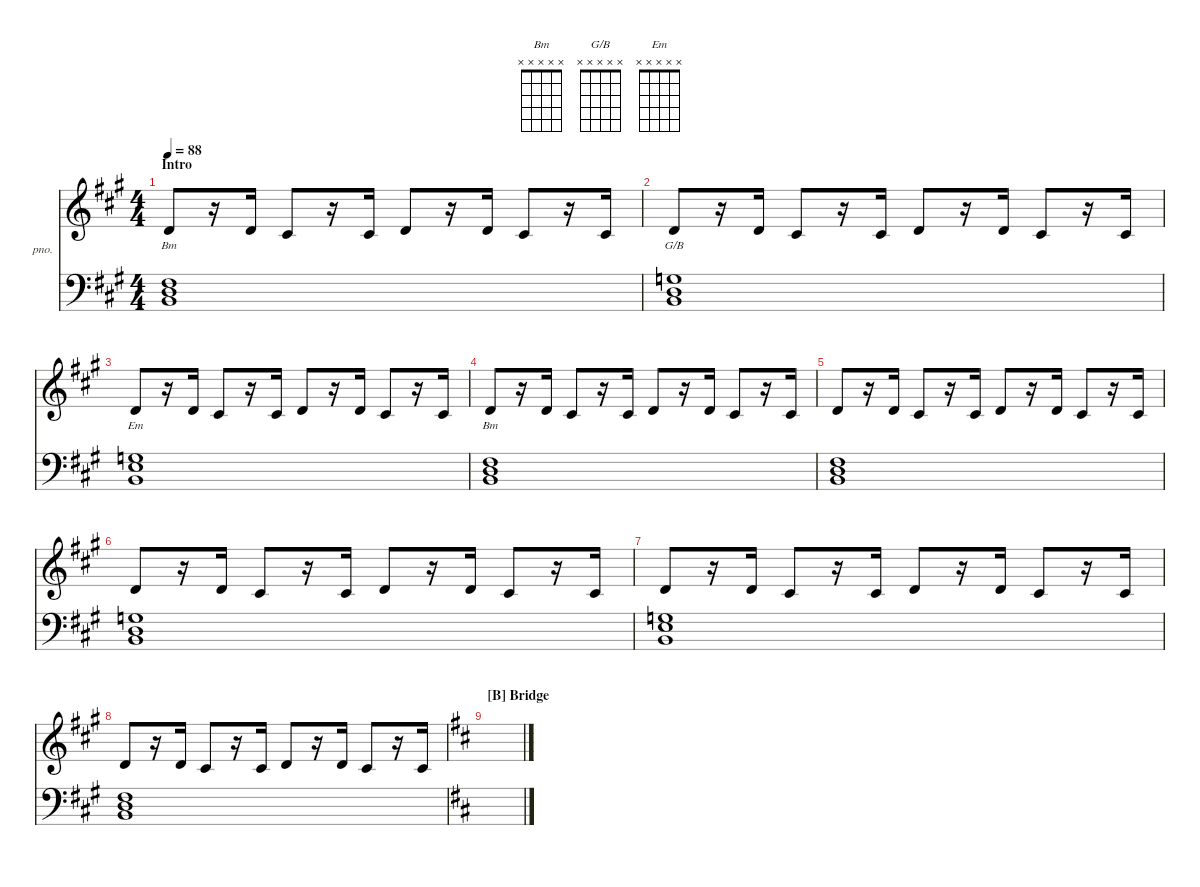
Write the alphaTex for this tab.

\defaultSystemsLayout 4
\hideDynamics
\bracketExtendMode nobrackets
\firstSystemTrackNameOrientation horizontal
\otherSystemsTrackNameOrientation horizontal
\track ("Acoustic Piano" "pno.") {defaultSystemsLayout 2 solo instrument acousticgrandpiano}
\staff {score}
\tuning (E4 B3 G3 D3 A2 E2)
\ts (4 4)
\section ("" "Intro")
\tempo 88
\clef g2
\scale
1.08798
\ks f#minor
3.2{acc forcenatural}.8{dy mf instrument acousticgrandpiano beam Up} r.16{beam Up} 7.3{acc forcenatural}.16{beam Up} 6.3{acc #}.8{beam Up} r.16{beam Up} 6.3{acc #}.16{beam Up} 3.2{acc forcenatural}.8{beam Up} r.16{beam Up} 7.3{acc forcenatural}.16{beam Up} 11.4{acc #}.8{beam Up} r.16{beam Up} 6.3{acc #}.16{beam Up} |
\scale
0.912023 3.2{acc forcenatural}.8{beam Up} r.16{beam Up} 7.3{acc forcenatural}.16{beam Up} 6.3{acc #}.8{beam Up} r.16{beam Up} 6.3{acc #}.16{beam Up} 3.2{acc forcenatural}.8{beam Up} r.16{beam Up} 7.3{acc forcenatural}.16{beam Up} 11.4{acc #}.8{beam Up} r.16{beam Up} 6.3{acc #}.16{beam Up} |
\scale
1.05468 3.2{acc forcenatural}.8{beam Up} r.16{beam Up} 7.3{acc forcenatural}.16{beam Up} 6.3{acc #}.8{beam Up} r.16{beam Up} 6.3{acc #}.16{beam Up} 3.2{acc forcenatural}.8{beam Up} r.16{beam Up} 7.3{acc forcenatural}.16{beam Up} 11.4{acc #}.8{beam Up} r.16{beam Up} 6.3{acc #}.16{beam Up} |
\scale
0.945316 3.2{acc forcenatural}.8{beam Up} r.16{beam Up} 7.3{acc forcenatural}.16{beam Up} 6.3{acc #}.8{beam Up} r.16{beam Up} 6.3{acc #}.16{beam Up} 3.2{acc forcenatural}.8{beam Up} r.16{beam Up} 7.3{acc forcenatural}.16{beam Up} 11.4{acc #}.8{beam Up} r.16{beam Up} 6.3{acc #}.16{beam Up} |
\scale
1.07047 3.2{acc forcenatural}.8{beam Up} r.16{beam Up} 7.3{acc forcenatural}.16{beam Up} 6.3{acc #}.8{beam Up} r.16{beam Up} 6.3{acc #}.16{beam Up} 3.2{acc forcenatural}.8{beam Up} r.16{beam Up} 7.3{acc forcenatural}.16{beam Up} 11.4{acc #}.8{beam Up} r.16{beam Up} 6.3{acc #}.16{beam Up} |
\scale
0.929526 3.2{acc forcenatural}.8{beam Up} r.16{beam Up} 7.3{acc forcenatural}.16{beam Up} 6.3{acc #}.8{beam Up} r.16{beam Up} 6.3{acc #}.16{beam Up} 3.2{acc forcenatural}.8{beam Up} r.16{beam Up} 7.3{acc forcenatural}.16{beam Up} 11.4{acc #}.8{beam Up} r.16{beam Up} 6.3{acc #}.16{beam Up} |
\scale
1.05026 3.2{acc forcenatural}.8{beam Up} r.16{beam Up} 7.3{acc forcenatural}.16{beam Up} 6.3{acc #}.8{beam Up} r.16{beam Up} 6.3{acc #}.16{beam Up} 3.2{acc forcenatural}.8{beam Up} r.16{beam Up} 7.3{acc forcenatural}.16{beam Up} 11.4{acc #}.8{beam Up} r.16{beam Up} 6.3{acc #}.16{beam Up} |
\scale
0.949737 3.2{acc forcenatural}.8{beam Up} r.16{beam Up} 7.3{acc forcenatural}.16{beam Up} 6.3{acc #}.8{beam Up} r.16{beam Up} 6.3{acc #}.16{beam Up} 3.2{acc forcenatural}.8{beam Up} r.16{beam Up} 7.3{acc forcenatural}.16{beam Up} 11.4{acc #}.8{beam Up} r.16{beam Up} 6.3{acc #}.16{beam Up} |
\section ("B" "Bridge")
\scale
1.05468
\ks bminor
|
\scale
0.945316 |
\scale
1.05468 |
\scale
0.945316 |
\scale
1.05468 |
\scale
0.945316 |
\scale
1.05026 |
\scale
0.949737
\staff {score}
\tuning (G2 D2 A1 E1 B0)
\chord ("Bm" x x x x x)
\chord ("G/B" x x x x x)
\chord ("Em" x x x x x)
\clef f4
\ottava regular
\simile none
\scale
1.08798
\ks f#minor
(4.1{acc forcenatural} 12.2{acc forcenatural} 21.3{acc #}).1{ch "Bm" dy mf beam Down} |
\scale
0.912023 (9.2{acc forcenatural} 17.3{acc forcenatural} 27.4{acc forcenatural}).1{ch "G/B" beam Up} |
\scale
1.05468 (4.1{acc forcenatural} 24.4{acc forcenatural} 32.5{acc forcenatural}).1{ch "Em" beam Up} |
\scale
0.945316 (4.1{acc forcenatural} 12.2{acc forcenatural} 21.3{acc #}).1{ch "Bm" beam Down} |
\scale
1.07047 (4.1{acc forcenatural} 12.2{acc forcenatural} 21.3{acc #}).1{beam Down} |
\scale
0.929526 (9.2{acc forcenatural} 17.3{acc forcenatural} 27.4{acc forcenatural}).1{beam Down} |
\scale
1.05026 (4.1{acc forcenatural} 24.4{acc forcenatural} 32.5{acc forcenatural}).1{beam Down} |
\scale
0.949737 (4.1{acc forcenatural} 12.2{acc forcenatural} 21.3{acc #}).1{beam Down} |
\scale
1.05468
\ks bminor
|
\scale
0.945316 |
\scale
1.05468 |
\scale
0.945316 |
\scale
1.05468 |
\scale
0.945316 |
\scale
1.05026 |
\scale
0.949737
